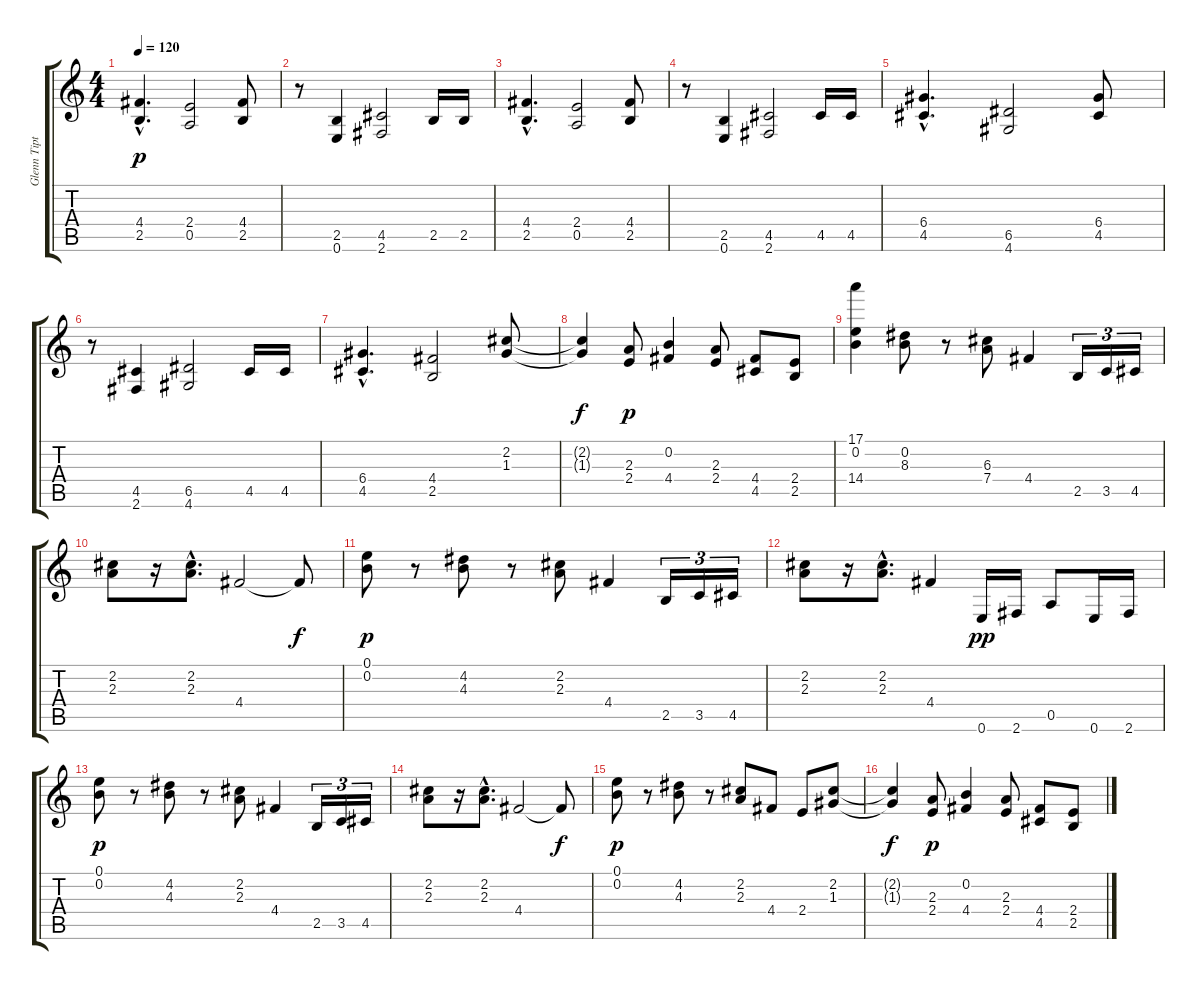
\track ("Glenn Tipton" "Glenn Tipt") {instrument distortionguitar}
\staff {score tabs}
\tuning (E4 B3 G3 D3 A2 E2) {hide}
\ts (4 4)
\tempo 120
\clef g2
\ks c
(4.4{hac} 2.5{hac}).4{d dy p} (2.4 0.5).2 (4.4 2.5).8 |
r.8 (2.5 0.6).4 (4.5 2.6).2 2.5.16 2.5.16 |
(4.4{hac} 2.5{hac}).4{d} (2.4 0.5).2 (4.4 2.5).8 |
r.8 (2.5 0.6).4 (4.5 2.6).2 4.5.16 4.5.16 |
(6.4{hac} 4.5{hac}).4{d} (6.5 4.6).2 (6.4 4.5).8 |
r.8 (4.5 2.6).4 (6.5 4.6).2 4.5.16 4.5.16 |
(6.4{hac} 4.5{hac}).4{d} (4.4 2.5).2 (2.2 1.3).8 |
(2.2{t} 1.3{t}).4{dy f} (2.3 2.4).8{dy p} (0.2 4.4).4 (2.3 2.4).8 (4.4 4.5).8 (2.4 2.5).8 |
(17.1 0.2 14.4).4 (0.2 8.3).8 r.8 (6.3 7.4).8 4.4.4 2.5.16{tu (3 2)} 3.5.16{tu (3 2)} 4.5.16{tu (3 2)} |
(2.2 2.3).8 r.16 (2.2{hac} 2.3{hac}).8{d} 4.4.2 4.4{t}.8{dy f} |
(0.1 0.2).8{dy p} r.8 (4.2 4.3).8 r.8 (2.2 2.3).8 4.4.4 2.5.16{tu (3 2)} 3.5.16{tu (3 2)} 4.5.16{tu (3 2)} |
(2.2 2.3).8 r.16 (2.2{hac} 2.3{hac}).8{d} 4.4.4 0.6.16{dy pp} 2.6.16 0.5.8 0.6.16 2.6.16 |
(0.1 0.2).8{dy p} r.8 (4.2 4.3).8 r.8 (2.2 2.3).8 4.4.4 2.5.16{tu (3 2)} 3.5.16{tu (3 2)} 4.5.16{tu (3 2)} |
(2.2 2.3).8 r.16 (2.2{hac} 2.3{hac}).8{d} 4.4.2 4.4{t}.8{dy f} |
(0.1 0.2).8{dy p} r.8 (4.2 4.3).8 r.8 (2.2 2.3).8 4.4.8 2.4.8 (2.2 1.3).8 |
(2.2{t} 1.3{t}).4{dy f} (2.3 2.4).8{dy p} (0.2 4.4).4 (2.3 2.4).8 (4.4 4.5).8 (2.4 2.5).8
